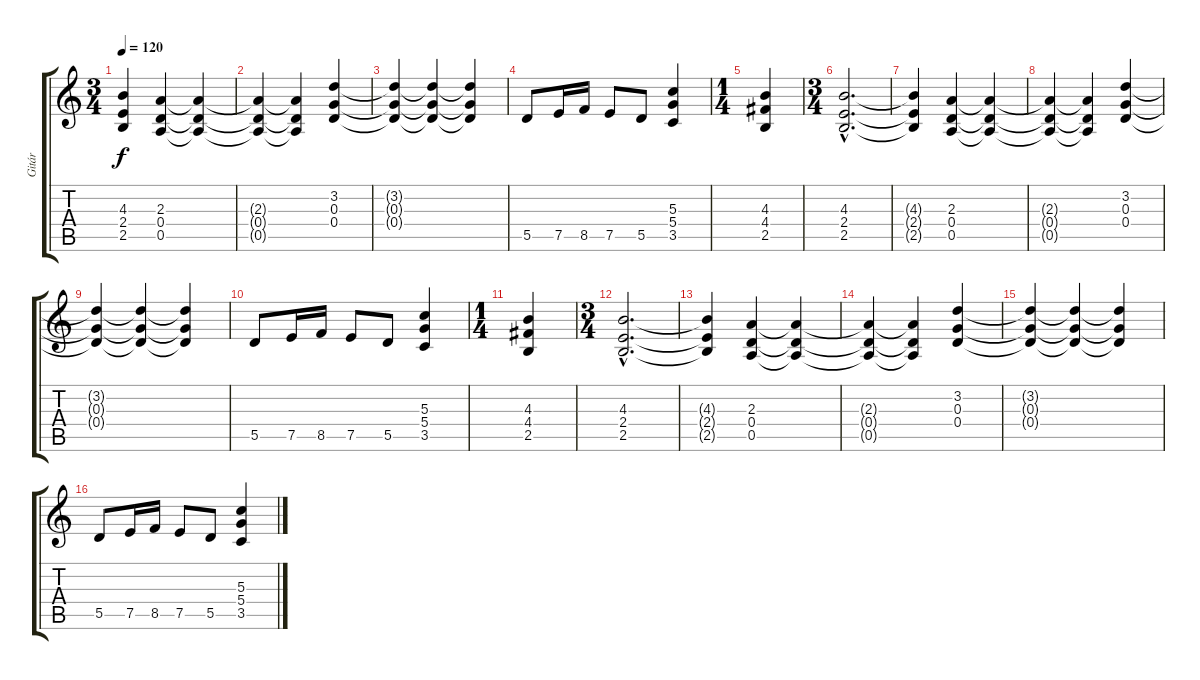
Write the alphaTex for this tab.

\track ("Gitár" "Gitár") {instrument distortionguitar}
\staff {score tabs}
\tuning (E4 B3 G3 D3 A2 E2) {hide}
\ts (3 4)
\tempo 120
\clef g2
\ks c
(4.3{t} 2.4{t} 2.5{t}).4{dy f} (2.3 0.4 0.5).4 (2.3{t} 0.4{t} 0.5{t}).4 |
(2.3{t} 0.4{t} 0.5{t}).4 (2.3{t} 0.4{t} 0.5{t}).4 (3.2 0.3 0.4).4 |
(3.2{t} 0.3{t} 0.4{t}).4 (3.2{t} 0.3{t} 0.4{t}).4 (3.2{t} 0.3{t} 0.4{t}).4 |
5.5.8 7.5.16 8.5.16 7.5.8 5.5.8 (5.3 5.4 3.5).4 |
\ts (1 4)
(4.3 4.4 2.5).4 |
\ts (3 4)
(4.3{hac} 2.4{hac} 2.5{hac}).2{d} |
(4.3{t} 2.4{t} 2.5{t}).4 (2.3 0.4 0.5).4 (2.3{t} 0.4{t} 0.5{t}).4 |
(2.3{t} 0.4{t} 0.5{t}).4 (2.3{t} 0.4{t} 0.5{t}).4 (3.2 0.3 0.4).4 |
(3.2{t} 0.3{t} 0.4{t}).4 (3.2{t} 0.3{t} 0.4{t}).4 (3.2{t} 0.3{t} 0.4{t}).4 |
5.5.8 7.5.16 8.5.16 7.5.8 5.5.8 (5.3 5.4 3.5).4 |
\ts (1 4)
(4.3 4.4 2.5).4 |
\ts (3 4)
(4.3{hac} 2.4{hac} 2.5{hac}).2{d} |
(4.3{t} 2.4{t} 2.5{t}).4 (2.3 0.4 0.5).4 (2.3{t} 0.4{t} 0.5{t}).4 |
(2.3{t} 0.4{t} 0.5{t}).4 (2.3{t} 0.4{t} 0.5{t}).4 (3.2 0.3 0.4).4 |
(3.2{t} 0.3{t} 0.4{t}).4 (3.2{t} 0.3{t} 0.4{t}).4 (3.2{t} 0.3{t} 0.4{t}).4 |
5.5.8 7.5.16 8.5.16 7.5.8 5.5.8 (5.3 5.4 3.5).4
